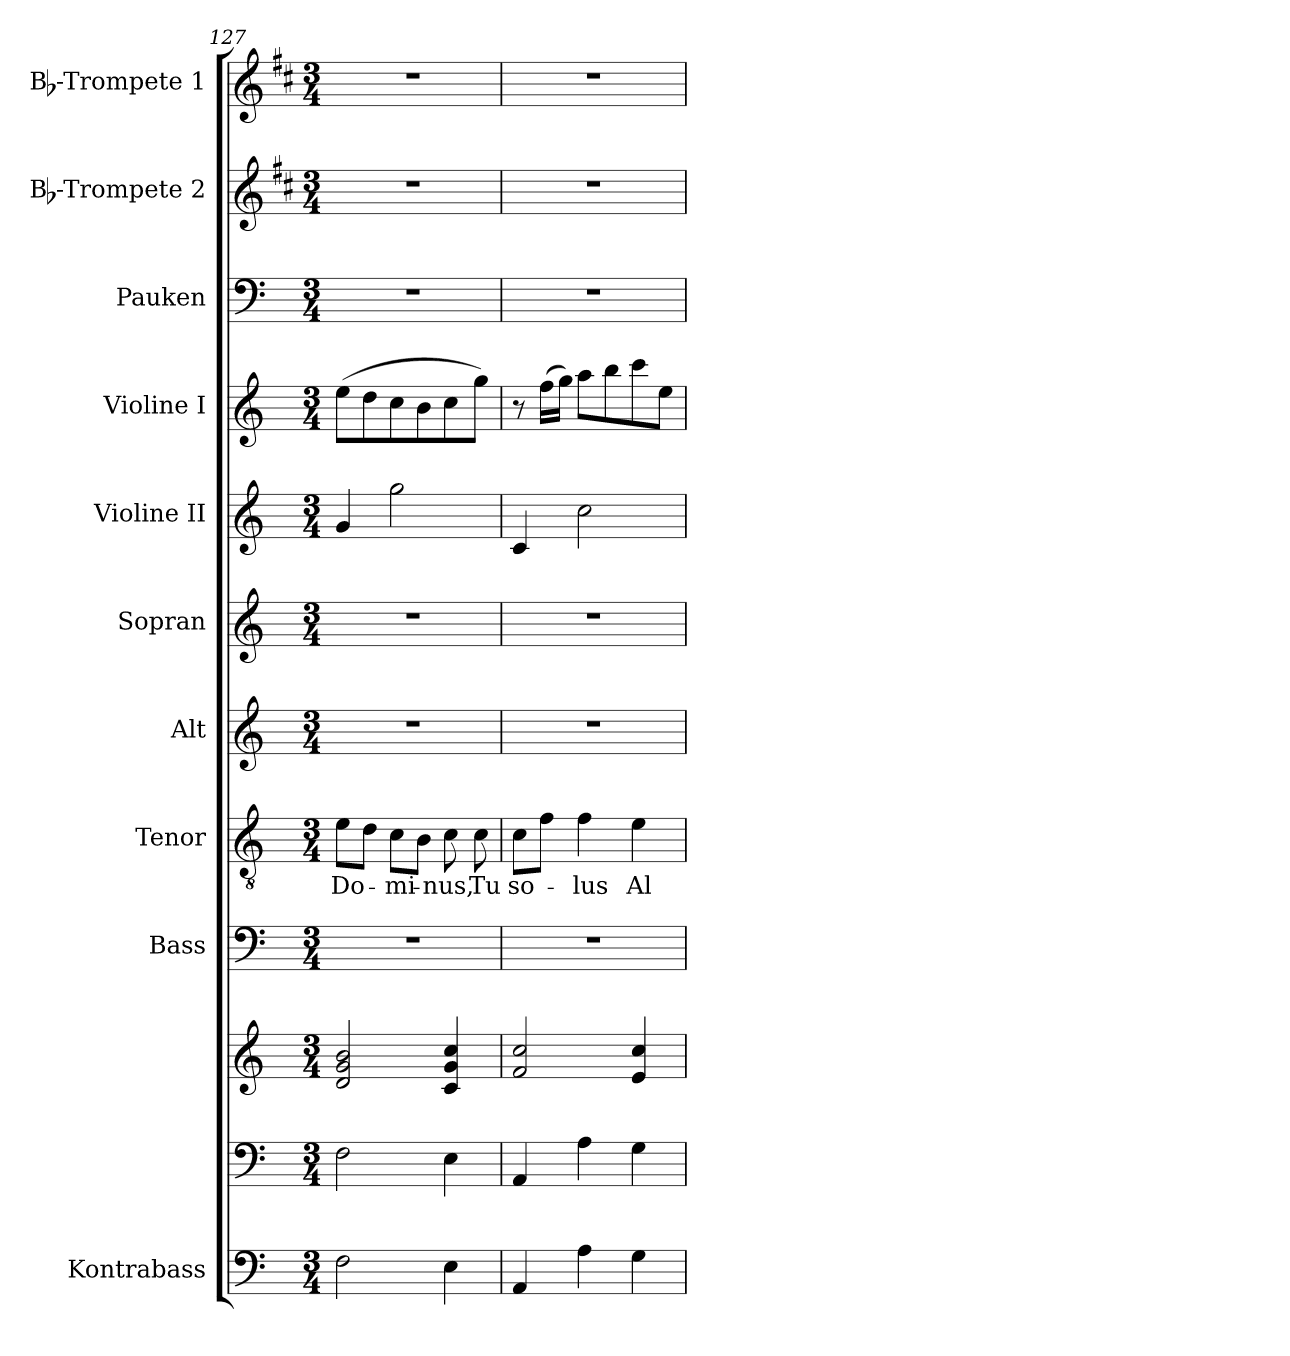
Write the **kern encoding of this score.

**kern	**kern	**kern	**kern	**kern	**text	**kern	**kern	**kern	**kern	**kern	**kern	**kern
*part11	*part10	*part10	*part9	*part8	*part8	*part7	*part6	*part5	*part4	*part3	*part2	*part1
*staff12	*staff11	*staff10	*staff9	*staff8	*staff8	*staff7	*staff6	*staff5	*staff4	*staff3	*staff2	*staff1
*I"Kontrabass	*	*	*I"Bass	*I"Tenor	*	*I"Alt	*I"Sopran	*I"Violine II	*I"Violine I	*I"Pauken	*I"Bb-Trompete 2	*I"Bb-Trompete 1
*I'Kb.	*	*	*I'B.	*I'T.	*	*I'A.	*I'S.	*I'Vl. II	*I'Vl. I	*I'Pk.	*I'Bb Trp. 2	*I'Bb Trp. 1
*clefF4	*clefF4	*clefG2	*clefF4	*clefGv2	*	*clefG2	*clefG2	*clefG2	*clefG2	*clefF4	*clefG2	*clefG2
*ITrd7c12	*	*	*	*	*	*	*	*	*	*	*ITrd1c2	*ITrd1c2
*k[]	*k[]	*k[]	*k[]	*k[]	*	*k[]	*k[]	*k[]	*k[]	*k[]	*k[]	*k[]
*C:	*C:	*C:	*C:	*C:	*	*C:	*C:	*C:	*C:	*C:	*C:	*C:
*M3/4	*M3/4	*M3/4	*M3/4	*M3/4	*	*M3/4	*M3/4	*M3/4	*M3/4	*M3/4	*M3/4	*M3/4
=127	=127	=127	=127	=127	=127	=127	=127	=127	=127	=127	=127	=127
!	!	!	!	!	!LO:LY:b	!	!	!	!	!	!	!
2FF\	2F\	2d/ 2g/ 2b/	2.r	8e\L	Do-	2.r	2.r	4g/	(>8ee\L	2.r	2.r	2.r
.	.	.	.	8d\J	.	.	.	.	8dd\	.	.	.
!	!	!	!	!	!LO:LY:b	!	!	!	!	!	!	!
.	.	.	.	8c\L	-mi-	.	.	2gg\	8cc\	.	.	.
.	.	.	.	8B\J	.	.	.	.	8b\	.	.	.
!	!	!	!	!	!LO:LY:b	!	!	!	!	!	!	!
4EE\	4E\	4c/ 4g/ 4cc/	.	8c\	-nus,	.	.	.	8cc\	.	.	.
!	!	!	!	!	!LO:LY:b	!	!	!	!	!	!	!
.	.	.	.	8c\	Tu	.	.	.	8gg\J)	.	.	.
=128	=128	=128	=128	=128	=128	=128	=128	=128	=128	=128	=128	=128
!	!	!	!	!	!LO:LY:b	!	!	!	!	!	!	!
4AAA/	4AA/	2f/ 2cc/	2.r	8c\L	so-	2.r	2.r	4c/	8r	2.r	2.r	2.r
.	.	.	.	8f\J	.	.	.	.	(>16ff\LL	.	.	.
.	.	.	.	.	.	.	.	.	16gg\JJ)	.	.	.
!	!	!	!	!	!LO:LY:b	!	!	!	!	!	!	!
4AA\	4A\	.	.	4f\	-lus	.	.	2cc\	8aa\L	.	.	.
.	.	.	.	.	.	.	.	.	8bb\	.	.	.
!	!	!	!	!	!LO:LY:b	!	!	!	!	!	!	!
4GG\	4G\	4e/ 4cc/	.	4e\	Al-	.	.	.	8ccc\	.	.	.
.	.	.	.	.	.	.	.	.	8ee\J	.	.	.
=	=	=	=	=	=	=	=	=	=	=	=	=
*-	*-	*-	*-	*-	*-	*-	*-	*-	*-	*-	*-	*-
